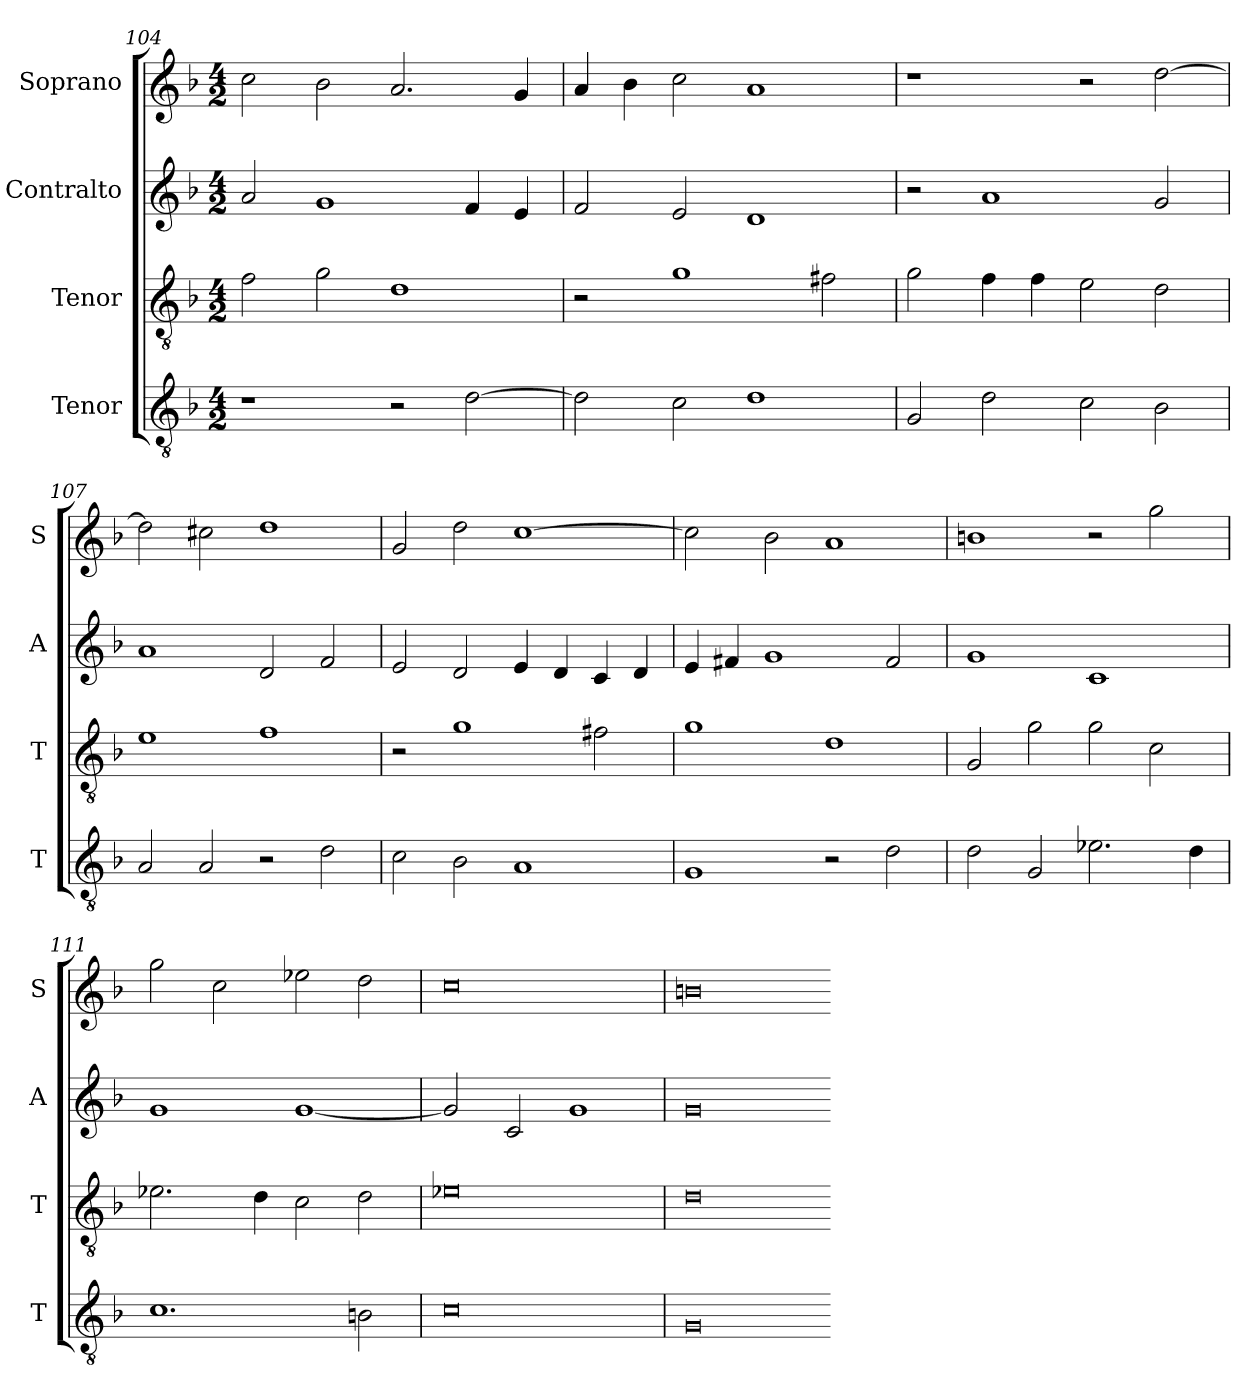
**kern	**kern	**kern	**kern
*part4	*part3	*part2	*part1
*staff4	*staff3	*staff2	*staff1
*I"Tenor	*I"Tenor	*I"Contralto	*I"Soprano
*I'T	*I'T	*I'A	*I'S
*clefGv2	*clefGv2	*clefG2	*clefG2
*k[b-]	*k[b-]	*k[b-]	*k[b-]
*G:dor	*G:dor	*G:dor	*G:dor
*M4/2	*M4/2	*M4/2	*M4/2
=104	=104	=104	=104
1r	2f	2a	2cc
.	2g	1g	2b-
2r	1d	.	2.a
[2d	.	4f	.
.	.	4e	4g
=105	=105	=105	=105
2d]	2r	2f	4a
.	.	.	4b-
2c	1g	2e	2cc
1d	.	1d	1a
.	2f#X	.	.
=106	=106	=106	=106
2G	2g	2r	1r
2d	4f	1a	.
.	4f	.	.
2c	2e	.	2r
2B-	2d	2g	[2dd
=107	=107	=107	=107
2A	1e	1a	2dd]
2A	.	.	2cc#X
2r	1f	2d	1dd
2d	.	2f	.
=108	=108	=108	=108
2c	2r	2e	2g
2B-	1g	2d	2dd
1A	.	4e	[1cc
.	.	4d	.
.	2f#X	4c	.
.	.	4d	.
=109	=109	=109	=109
1G	1g	4e	2cc]
.	.	4f#X	.
.	.	1g	2b-
2r	1d	.	1a
2d	.	2f#	.
=110	=110	=110	=110
2d	2G	1g	1bn
2G	2g	.	.
2.e-X	2g	1c	2r
.	2c	.	2gg
4d	.	.	.
=111	=111	=111	=111
1.c	2.e-X	1g	2gg
.	.	.	2cc
.	4d	.	.
.	2c	[1g	2ee-X
2Bn	2d	.	2dd
=112	=112	=112	=112
0c	0e-X	2g]	0cc
.	.	2c	.
.	.	1g	.
=113	=113	=113	=113
0G	0d	0g	0bn
=-	=-	=-	=-
*-	*-	*-	*-
